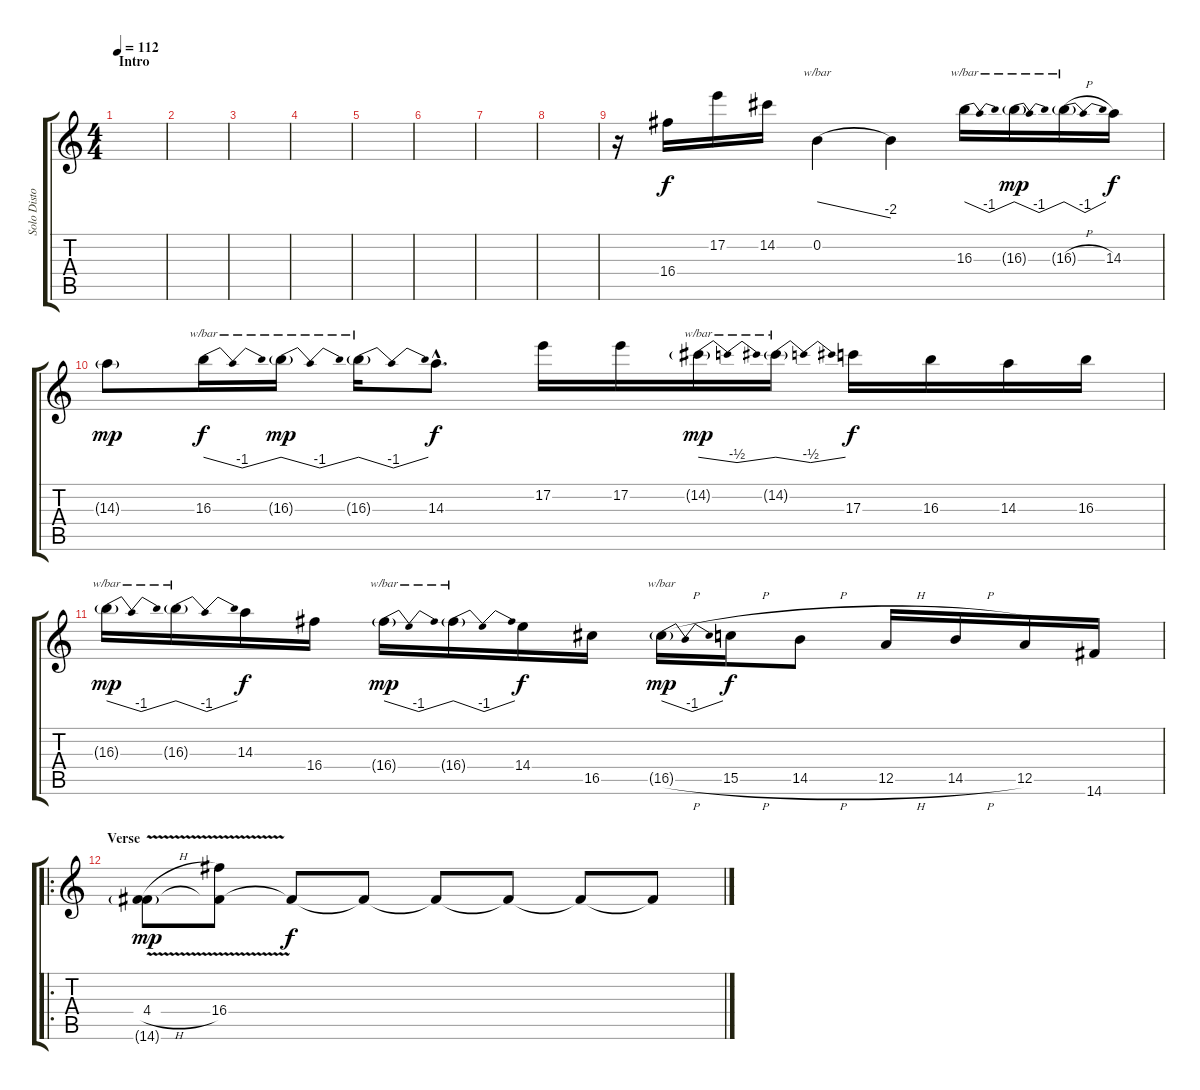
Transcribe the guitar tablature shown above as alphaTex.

\track ("Solo Distortion" "Solo Disto") {instrument distortionguitar}
\staff {score tabs}
\tuning (E4 B3 G3 D3 A2 E2) {hide}
\ts (4 4)
\section ("" "Intro")
\tempo 112
\clef g2
\ks c
|
|
|
|
|
|
|
|
r.16 16.4.16 17.2.16 14.2.16 0.2.4{tbe (dive default 0 0 60 -8)} 0.2{t}.4 16.3.16{tbe (dip default 0 0 30 -4 60 0)} 16.3{g}.16{tbe (dip default 0 0 30 -4 60 0) dy mp} 16.3{h g}.16{tbe (dip default 0 0 30 -4 60 0)} 14.3.16{dy f} |
14.3{g}.8{dy mp} 16.3.16{tbe (dip default 0 0 30 -4 60 0) dy f} 16.3{g}.16{tbe (dip default 0 0 30 -4 60 0) dy mp} 16.3{g}.16{tbe (dip default 0 0 30 -4 60 0)} 14.3{hac}.8{d dy f} 17.2.16 17.2.16 14.2{g}.16{tbe (dip default 0 0 30 -2 60 0) dy mp} 14.2{g}.16{tbe (dip default 0 0 30 -2 60 0)} 17.3.16{dy f} 16.3.16 14.3.16 16.3.16 |
16.3{g}.16{tbe (dip default 0 0 30 -4 60 0) dy mp} 16.3{g}.16{tbe (dip default 0 0 30 -4 60 0)} 14.3.16{dy f} 16.4.16 16.4{g}.16{tbe (dip default 0 0 30 -4 60 0) dy mp} 16.4{g}.16{tbe (dip default 0 0 30 -4 60 0)} 14.4.16{dy f} 16.5.16 16.5{h g}.16{tbe (dip default 0 0 30 -4 60 0) dy mp} 15.5{h}.16{dy f} 14.5{h}.8 12.5{h}.16 14.5{h}.16 12.5.16 14.6.16 |
\ro
\section ("" "Verse")
(4.4{h} 14.6{v g}).8{dy mp} (16.4{v} 14.6{t}).8 14.6{t}.8{dy f} 14.6{t}.8 14.6{t}.8 14.6{t}.8 14.6{t}.8 14.6{t}.8
